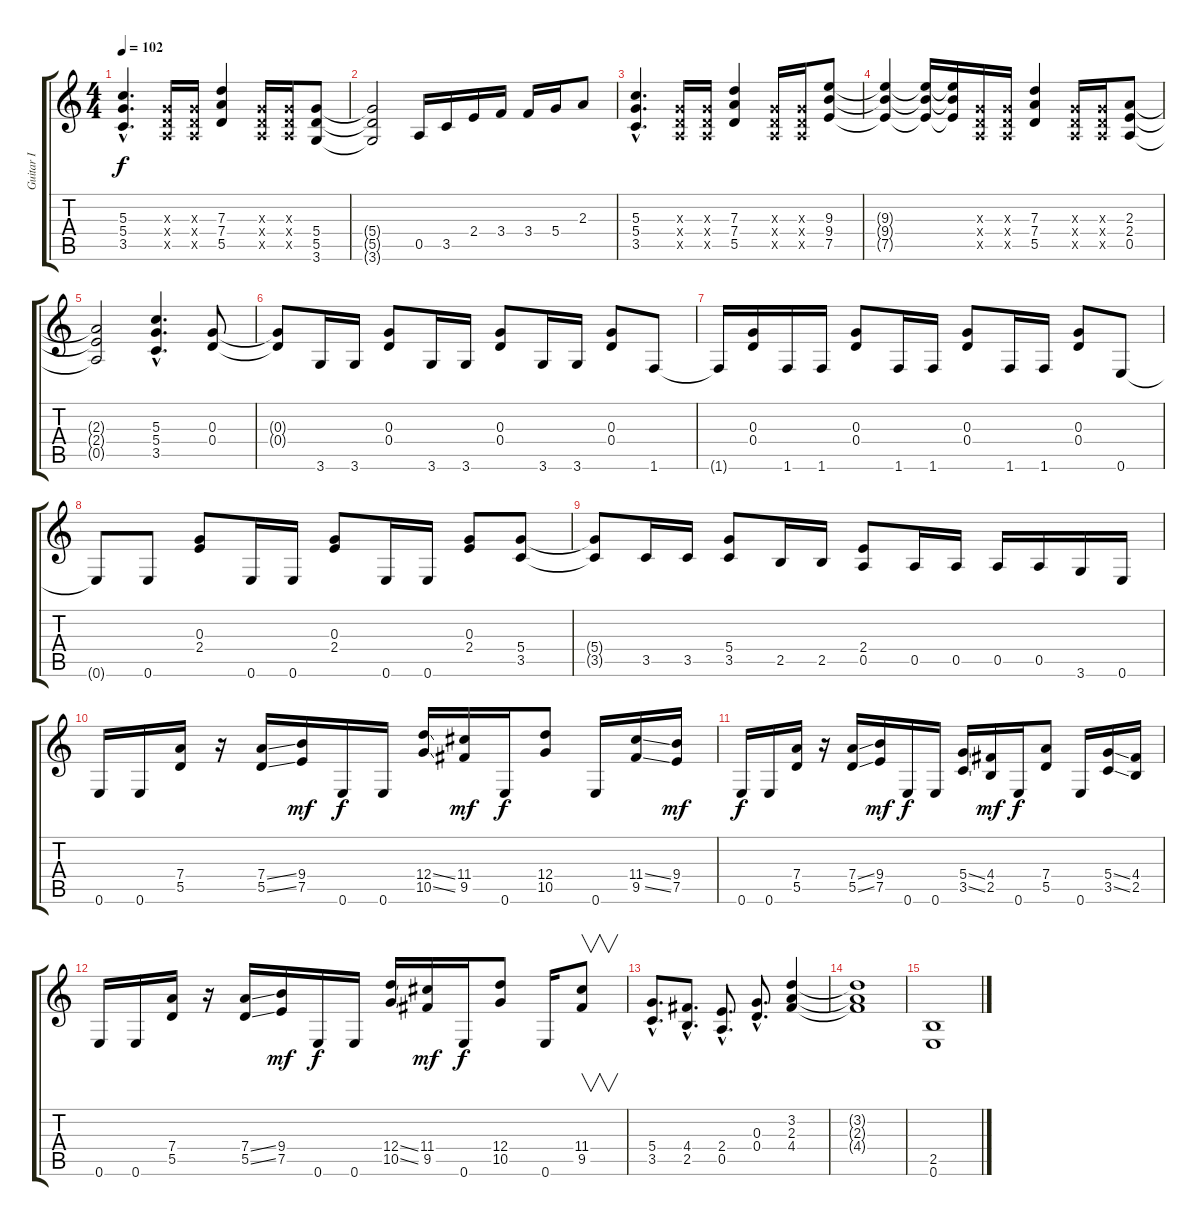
\track ("Guitar I" "Guitar I") {instrument distortionguitar}
\staff {score tabs}
\tuning (E4 B3 G3 D3 A2 E2) {hide}
\ts (4 4)
\tempo 102
\clef g2
\ks c
(5.3{hac t} 5.4{hac t} 3.5{hac t}).4{d dy f} (0.3{x} 0.4{x} 0.5{x}).16 (0.3{x} 0.4{x} 0.5{x}).16 (7.3 7.4 5.5).4 (0.3{x} 0.4{x} 0.5{x}).16 (0.3{x} 0.4{x} 0.5{x}).16 (5.4 5.5 3.6).8 |
(5.4{t} 5.5{t} 3.6{t}).2 0.5.16 3.5.16 2.4.16 3.4.16 3.4.16 5.4.16 2.3.8 |
(5.3{hac} 5.4{hac} 3.5{hac}).4{d} (0.3{x} 0.4{x} 0.5{x}).16 (0.3{x} 0.4{x} 0.5{x}).16 (7.3 7.4 5.5).4 (0.3{x} 0.4{x} 0.5{x}).16 (0.3{x} 0.4{x} 0.5{x}).16 (9.3 9.4 7.5).8 |
(9.3{t} 9.4{t} 7.5{t}).4 (9.3{t} 9.4{t} 7.5{t}).16 (9.3{t} 9.4{t} 7.5{t}).16 (0.3{x} 0.4{x} 0.5{x}).16 (0.3{x} 0.4{x} 0.5{x}).16 (7.3 7.4 5.5).4 (0.3{x} 0.4{x} 0.5{x}).16 (0.3{x} 0.4{x} 0.5{x}).16 (2.3 2.4 0.5).8 |
(2.3{t} 2.4{t} 0.5{t}).2 (5.3{hac} 5.4{hac} 3.5{hac}).4{d} (0.3 0.4).8 |
(0.3{t} 0.4{t}).8 3.6.16 3.6.16 (0.3 0.4).8 3.6.16 3.6.16 (0.3 0.4).8 3.6.16 3.6.16 (0.3 0.4).8 1.6.8 |
1.6{t}.16 (0.3 0.4).16 1.6.16 1.6.16 (0.3 0.4).8 1.6.16 1.6.16 (0.3 0.4).8 1.6.16 1.6.16 (0.3 0.4).8 0.6.8 |
0.6{t}.8 0.6.8 (0.3 2.4).8 0.6.16 0.6.16 (0.3 2.4).8 0.6.16 0.6.16 (0.3 2.4).8 (5.4 3.5).8 |
(5.4{t} 3.5{t}).8 3.5.16 3.5.16 (5.4 3.5).8 2.5.16 2.5.16 (2.4 0.5).8 0.5.16 0.5.16 0.5.16 0.5.16 3.6.16 0.6.16 |
0.6.16 0.6.16 (7.4 5.5).16 r.16 (7.4{ss} 5.5{ss}).16 (9.4 7.5).16{dy mf} 0.6.16{dy f} 0.6.16 (12.4{ss} 10.5{ss}).16 (11.4 9.5).16{dy mf} 0.6.16{dy f} (12.4 10.5).8 0.6.16 (11.4{ss} 9.5{ss}).16 (9.4 7.5).16{dy mf} |
0.6.16{dy f} 0.6.16 (7.4 5.5).16 r.16 (7.4{ss} 5.5{ss}).16 (9.4 7.5).16{dy mf} 0.6.16{dy f} 0.6.16 (5.4{ss} 3.5{ss}).16 (4.4 2.5).16{dy mf} 0.6.16{dy f} (7.4 5.5).8 0.6.16 (5.4{ss} 3.5{ss}).16 (4.4 2.5).16 |
0.6.16 0.6.16 (7.4 5.5).16 r.16 (7.4{ss} 5.5{ss}).16 (9.4 7.5).16{dy mf} 0.6.16{dy f} 0.6.16 (12.4{ss} 10.5{ss}).16 (11.4 9.5).16{dy mf} 0.6.16{dy f} (12.4 10.5).8 0.6.16 (11.4 9.5).8{v} |
(5.4{hac} 3.5{hac}).8{d} (4.4{hac} 2.5{hac}).8{d} (2.4{hac} 0.5{hac}).8{d} (0.3{hac} 0.4{hac}).8{d} (3.2 2.3 4.4).4 |
(3.2{t} 2.3{t} 4.4{t}).1 |
(2.5 0.6).1
